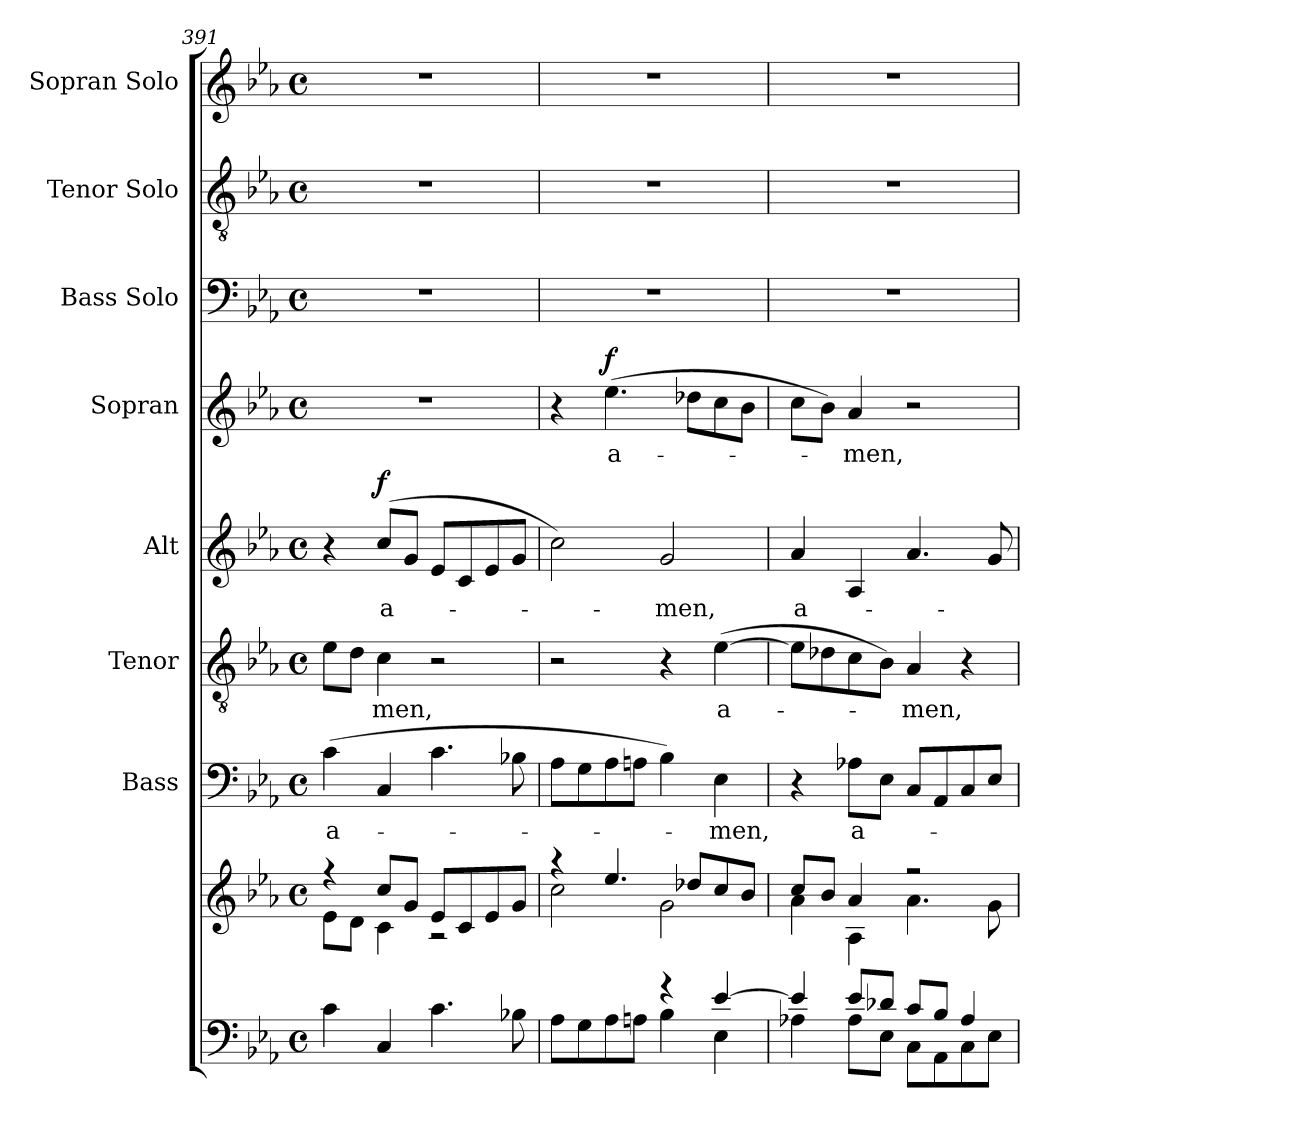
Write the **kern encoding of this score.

**kern	**kern	**kern	**text	**kern	**text	**kern	**text	**dynam	**kern	**text	**dynam	**kern	**kern	**kern
*part8	*part8	*part7	*part7	*part6	*part6	*part5	*part5	*part5	*part4	*part4	*part4	*part3	*part2	*part1
*staff9	*staff8	*staff7	*staff7	*staff6	*staff6	*staff5	*staff5	*staff5	*staff4	*staff4	*staff4	*staff3	*staff2	*staff1
*	*	*I"Bass	*	*I"Tenor	*	*I"Alt	*	*	*I"Sopran	*	*	*I"Bass Solo	*I"Tenor Solo	*I"Sopran Solo
*	*	*I'B.	*	*I'T.	*	*I'A.	*	*	*I'S.	*	*	*I'B. Solo	*I'T. Solo	*I'S. Solo
*clefF4	*clefG2	*clefF4	*	*clefGv2	*	*clefG2	*	*	*clefG2	*	*	*clefF4	*clefGv2	*clefG2
*k[b-e-a-]	*k[b-e-a-]	*k[b-e-a-]	*	*k[b-e-a-]	*	*k[b-e-a-]	*	*	*k[b-e-a-]	*	*	*k[b-e-a-]	*k[b-e-a-]	*k[b-e-a-]
*E-:	*E-:	*E-:	*	*E-:	*	*E-:	*	*	*E-:	*	*	*E-:	*E-:	*E-:
*M4/4	*M4/4	*M4/4	*	*M4/4	*	*M4/4	*	*	*M4/4	*	*	*M4/4	*M4/4	*M4/4
*met(c)	*met(c)	*met(c)	*	*met(c)	*	*met(c)	*	*	*met(c)	*	*	*met(c)	*met(c)	*met(c)
=391	=391	=391	=391	=391	=391	=391	=391	=391	=391	=391	=391	=391	=391	=391
*	*^	*	*	*	*	*	*	*	*	*	*	*	*	*
!	!	!	!	!LO:LY:b	!	!	!	!	!	!	!	!	!	!	!
4c\	4ree	8e-\L	(>4c\	a-	8e-\L	.	4r	.	.	1r	.	.	1r	1r	1r
.	.	8d\J	.	.	8d\J	.	.	.	.	.	.	.	.	.	.
!	!	!	!	!	!	!LO:LY:b	!	!LO:LY:b	!LO:DY:a	!	!	!	!	!	!
4C/	8cc/L	4c\	4C/	.	4c\	-men,	(>8cc/L	a-	f	.	.	.	.	.	.
.	8g/J	.	.	.	.	.	8g/J	.	.	.	.	.	.	.	.
4.c\	8e-/L	2rB	4.c\	.	2r	.	8e-/L	.	.	.	.	.	.	.	.
.	8c/	.	.	.	.	.	8c/	.	.	.	.	.	.	.	.
.	8e-/	.	.	.	.	.	8e-/	.	.	.	.	.	.	.	.
8B-X\	8g/J	.	8B-X\	.	.	.	8g/J	.	.	.	.	.	.	.	.
=392	=392	=392	=392	=392	=392	=392	=392	=392	=392	=392	=392	=392	=392	=392	=392
*^	*	*	*	*	*	*	*	*	*	*	*	*	*	*	*
2ryy	8A-\L	4raa	2cc\	8A-\L	.	2r	.	2cc\)	.	.	4r	.	.	1r	1r	1r
.	8G\	.	.	8G\	.	.	.	.	.	.	.	.	.	.	.	.
!	!	!	!	!	!	!	!	!	!	!	!	!LO:LY:b	!LO:DY:a	!	!	!
.	8A-\	4.ee-/	.	8A-\	.	.	.	.	.	.	(>4.ee-\	a-	f	.	.	.
.	8An\J	.	.	8An\J	.	.	.	.	.	.	.	.	.	.	.	.
!	!	!	!	!	!	!	!	!	!LO:LY:b	!	!	!	!	!	!	!
4rf	4B-\	.	2g\	4B-\)	.	4r	.	2g/	-men,	.	.	.	.	.	.	.
.	.	8dd-X/L	.	.	.	.	.	.	.	.	8dd-X\L	.	.	.	.	.
!	!	!	!	!	!LO:LY:b	!	!LO:LY:b	!	!	!	!	!	!	!	!	!
[>4e-/	4E-\	8cc/	.	4E-\	-men,	(>[4e-\	a-	.	.	.	8cc\	.	.	.	.	.
.	.	8b-/J	.	.	.	.	.	.	.	.	8b-\J	.	.	.	.	.
=393	=393	=393	=393	=393	=393	=393	=393	=393	=393	=393	=393	=393	=393	=393	=393	=393
!	!	!	!	!	!	!	!	!	!LO:LY:b	!	!	!	!	!	!	!
4e-/]	4A-X\	8cc/L	4a-\	4r	.	8e-\L]	.	4a-/	a-	.	8cc\L	.	.	1r	1r	1r
.	.	8b-/J	.	.	.	8d-X\	.	.	.	.	8b-\J)	.	.	.	.	.
!	!	!	!	!	!LO:LY:b	!	!	!	!	!	!	!LO:LY:b	!	!	!	!
8e-/L	8A-\L	4a-/	4A-\	8A-X\L	a-	8c\	.	4A-/	.	.	4a-/	-men,	.	.	.	.
8d-X/J	8E-\J	.	.	8E-\J	.	8B-\J)	.	.	.	.	.	.	.	.	.	.
!	!	!	!	!	!	!	!LO:LY:b	!	!	!	!	!	!	!	!	!
8c/L	8C\L	2rff	4.a-\	8C/L	.	4A-/	-men,	4.a-/	.	.	2r	.	.	.	.	.
8B-/J	8AA-\	.	.	8AA-/	.	.	.	.	.	.	.	.	.	.	.	.
4A-/	8C\	.	.	8C/	.	4r	.	.	.	.	.	.	.	.	.	.
.	8E-\J	.	8g\	8E-/J	.	.	.	8g/	.	.	.	.	.	.	.	.
*v	*v	*	*	*	*	*	*	*	*	*	*	*	*	*	*	*
*	*v	*v	*	*	*	*	*	*	*	*	*	*	*	*	*
=	=	=	=	=	=	=	=	=	=	=	=	=	=	=
*-	*-	*-	*-	*-	*-	*-	*-	*-	*-	*-	*-	*-	*-	*-
